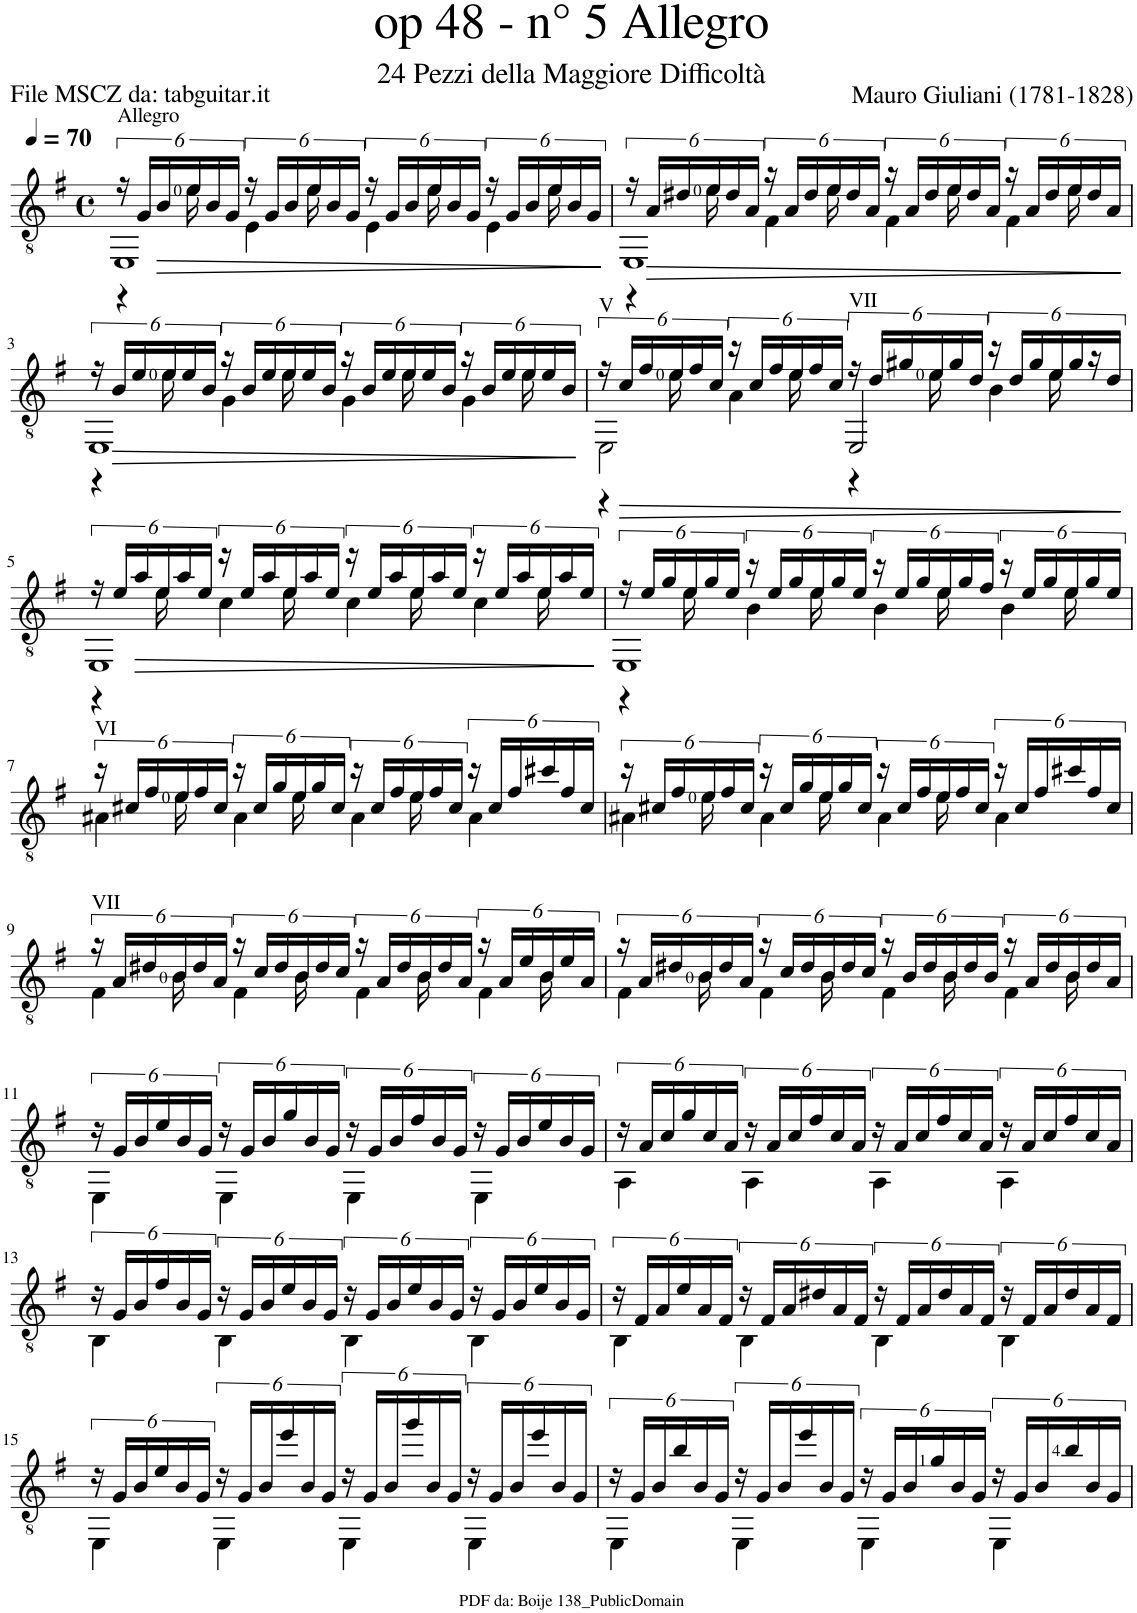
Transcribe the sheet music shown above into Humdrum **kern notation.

**kern	**dynam
*part1	*part1
*staff1	*staff1
*I"Guitar	*
*I'Guit.	*
*clefGv2	*
*k[f#]	*
*M4/4	*
*met(c)	*
*MM70	*
=1	=1
*^	*
*	*^	*
*	*	*^	*
!LO:TX:a:t=Allegro	!	!	!	!
24r	8ryy	1EE	4r	.
24G/LL	.	.	.	.
!	!	!	!	!LO:HP:b
24B/	.	.	.	>
24e/	16e\	.	.	.
24B/	.	.	.	.
.	8.ryy	.	.	.
24G/JJ	.	.	.	.
24r	.	.	4E\	.
24G/LL	.	.	.	.
24B/	.	.	.	.
24e/	16e\	.	.	.
24B/	.	.	.	.
.	8.ryy	.	.	.
24G/JJ	.	.	.	.
24r	.	.	4E\	.
24G/LL	.	.	.	.
24B/	.	.	.	.
24e/	16e\	.	.	.
24B/	.	.	.	.
.	8.ryy	.	.	.
24G/JJ	.	.	.	.
24r	.	.	4E\	.
24G/LL	.	.	.	.
24B/	.	.	.	.
24e/	16e\	.	.	.
24B/	.	.	.	.
.	16ryy	.	.	.
24G/JJ	.	.	.	.
*v	*v	*v	*v	*
.	]
=2	=2
*^	*
*	*^	*
*	*	*^	*
24r	8ryy	1EE	4r	.
!	!	!	!	!LO:HP:b
24A/LL	.	.	.	>
24d#X/	.	.	.	.
24e/	16e\	.	.	.
24d#/	.	.	.	.
.	8.ryy	.	.	.
24A/JJ	.	.	.	.
24r	.	.	4F#\	.
24A/LL	.	.	.	.
24d#/	.	.	.	.
24e/	16e\	.	.	.
24d#/	.	.	.	.
.	8.ryy	.	.	.
24A/JJ	.	.	.	.
24r	.	.	4F#\	.
24A/LL	.	.	.	.
24d#/	.	.	.	.
24e/	16e\	.	.	.
24d#/	.	.	.	.
.	8.ryy	.	.	.
24A/JJ	.	.	.	.
24r	.	.	4F#\	.
24A/LL	.	.	.	.
24d#/	.	.	.	.
24e/	16e\	.	.	.
24d#/	.	.	.	.
.	16ryy	.	.	.
24A/JJ	.	.	.	.
*v	*v	*v	*v	*
.	]
!!LO:LB:g=z
=3	=3
*^	*
*	*^	*
*	*	*^	*
24r	8ryy	1EE	4r	.
!	!	!	!	!LO:HP:b
24B/LL	.	.	.	>
24e/	.	.	.	.
24e/	16e\	.	.	.
24e/	.	.	.	.
.	8.ryy	.	.	.
24B/JJ	.	.	.	.
24r	.	.	4G\	.
24B/LL	.	.	.	.
24e/	.	.	.	.
24e/	16e\	.	.	.
24e/	.	.	.	.
.	8.ryy	.	.	.
24B/JJ	.	.	.	.
24r	.	.	4G\	.
24B/LL	.	.	.	.
24e/	.	.	.	.
24e/	16e\	.	.	.
24e/	.	.	.	.
.	8.ryy	.	.	.
24B/JJ	.	.	.	.
24r	.	.	4G\	.
24B/LL	.	.	.	.
24e/	.	.	.	.
24e/	16e\	.	.	.
24e/	.	.	.	.
.	16ryy	.	.	.
24B/JJ	.	.	.	.
*v	*v	*v	*v	*
.	]
=4	=4
*^	*
*	*^	*
*	*	*^	*
!LO:TX:a:t=V	!	!	!	!
24r	8ryy	2EE\	4r	.
!	!	!	!	!LO:HP:b
24c/LL	.	.	.	>
24f#/	.	.	.	.
24e/	16e\	.	.	.
24f#/	.	.	.	.
.	8.ryy	.	.	.
24c/JJ	.	.	.	.
24r	.	.	4A\	.
24c/LL	.	.	.	.
24f#/	.	.	.	.
24e/	16e\	.	.	.
24f#/	.	.	.	.
.	8.ryy	.	.	.
24c/JJ	.	.	.	.
!LO:TX:a:t=VII	!	!	!	!
24r	.	2EE/	4r	.
24d/LL	.	.	.	.
24g#X/	.	.	.	.
24e/	16e\	.	.	.
24g#/	.	.	.	.
.	8.ryy	.	.	.
24d/JJ	.	.	.	.
24r	.	.	4B\	.
24d/LL	.	.	.	.
24g#/	.	.	.	.
24e/	16e\	.	.	.
24g#/	.	.	.	.
.	16r	.	.	.
24d/JJ	.	.	.	.
*v	*v	*v	*v	*
.	]
!!LO:LB:g=z
=5	=5
*^	*
*	*^	*
*	*	*^	*
24r	8ryy	1EE	4r	.
24e/LL	.	.	.	.
!	!	!	!	!LO:HP:b
24a/	.	.	.	>
24e/	16e\	.	.	.
24a/	.	.	.	.
.	8.ryy	.	.	.
24e/JJ	.	.	.	.
24r	.	.	4c\	.
24e/LL	.	.	.	.
24a/	.	.	.	.
24e/	16e\	.	.	.
24a/	.	.	.	.
.	8.ryy	.	.	.
24e/JJ	.	.	.	.
24r	.	.	4c\	.
24e/LL	.	.	.	.
24a/	.	.	.	.
24e/	16e\	.	.	.
24a/	.	.	.	.
.	8.ryy	.	.	.
24e/JJ	.	.	.	.
24r	.	.	4c\	.
24e/LL	.	.	.	.
24a/	.	.	.	.
24e/	16e\	.	.	.
24a/	.	.	.	.
.	16ryy	.	.	.
24e/JJ	.	.	.	.
*v	*v	*v	*v	*
.	]
=6	=6
*^	*
*	*^	*
*	*	*^	*
24r	8ryy	1EE	4r	.
24e/LL	.	.	.	.
24g/	.	.	.	.
24e/	16e\	.	.	.
24g/	.	.	.	.
.	8.ryy	.	.	.
24e/JJ	.	.	.	.
24r	.	.	4B\	.
24e/LL	.	.	.	.
24g/	.	.	.	.
24e/	16e\	.	.	.
24g/	.	.	.	.
.	8.ryy	.	.	.
24e/JJ	.	.	.	.
24r	.	.	4B\	.
24e/LL	.	.	.	.
24g/	.	.	.	.
24e/	16e\	.	.	.
24g/	.	.	.	.
.	8.ryy	.	.	.
24f#/JJ	.	.	.	.
24r	.	.	4B\	.
24e/LL	.	.	.	.
24g/	.	.	.	.
24e/	16e\	.	.	.
24g/	.	.	.	.
.	16ryy	.	.	.
24e/JJ	.	.	.	.
*	*	*v	*v	*
!!LO:LB:g=z
=7	=7	=7	=7
!LO:TX:a:t=VI	!	!	!
24r	8ryy	4A#X\	.
24c#X/LL	.	.	.
24f#/	.	.	.
24e/	16e\	.	.
24f#/	.	.	.
.	8.ryy	.	.
24c#/JJ	.	.	.
24r	.	4A#\	.
24c#/LL	.	.	.
24g/	.	.	.
24e/	16e\	.	.
24g/	.	.	.
.	8.ryy	.	.
24c#/JJ	.	.	.
24r	.	4A#\	.
24c#/LL	.	.	.
24f#/	.	.	.
24e/	16e\	.	.
24f#/	.	.	.
.	4ryy	.	.
24c#/JJ	.	.	.
24r	.	4A#\	.
24c#/LL	.	.	.
24f#/	.	.	.
24cc#X/	.	.	.
24f#/	.	.	.
.	16ryy	.	.
24c#/JJ	.	.	.
=8	=8	=8	=8
24r	8ryy	4A#X\	.
24c#X/LL	.	.	.
24f#/	.	.	.
24e/	16e\	.	.
24f#/	.	.	.
.	8.ryy	.	.
24c#/JJ	.	.	.
24r	.	4A#\	.
24c#/LL	.	.	.
24g/	.	.	.
24e/	16e\	.	.
24g/	.	.	.
.	8.ryy	.	.
24c#/JJ	.	.	.
24r	.	4A#\	.
24c#/LL	.	.	.
24f#/	.	.	.
24e/	16e\	.	.
24f#/	.	.	.
.	4ryy	.	.
24c#/JJ	.	.	.
24r	.	4A#\	.
24c#/LL	.	.	.
24f#/	.	.	.
24cc#X/	.	.	.
24f#/	.	.	.
.	16ryy	.	.
24c#/JJ	.	.	.
!!LO:LB:g=z	!!	!!
=9	=9	=9	=9
!LO:TX:a:t=VII	!	!	!
24r	8ryy	4F#\	.
24A/LL	.	.	.
24d#X/	.	.	.
24B/	16B\	.	.
24d#/	.	.	.
.	8.ryy	.	.
24A/JJ	.	.	.
24r	.	4F#\	.
24c/LL	.	.	.
24d#/	.	.	.
24B/	16B\	.	.
24d#/	.	.	.
.	8.ryy	.	.
24c/JJ	.	.	.
24r	.	4F#\	.
24A/LL	.	.	.
24d#/	.	.	.
24B/	16B\	.	.
24d#/	.	.	.
.	8.ryy	.	.
24A/JJ	.	.	.
24r	.	4F#\	.
24A/LL	.	.	.
24e/	.	.	.
24B/	16B\	.	.
24e/	.	.	.
.	16ryy	.	.
24A/JJ	.	.	.
=10	=10	=10	=10
24r	8ryy	4F#\	.
24A/LL	.	.	.
24d#X/	.	.	.
24B/	16B\	.	.
24d#/	.	.	.
.	8.ryy	.	.
24A/JJ	.	.	.
24r	.	4F#\	.
24c/LL	.	.	.
24d#/	.	.	.
24B/	16B\	.	.
24d#/	.	.	.
.	8.ryy	.	.
24c/JJ	.	.	.
24r	.	4F#\	.
24B/LL	.	.	.
24d#/	.	.	.
24B/	16B\	.	.
24d#/	.	.	.
.	8.ryy	.	.
24B/JJ	.	.	.
24r	.	4F#\	.
24A/LL	.	.	.
24d#/	.	.	.
24B/	16B\	.	.
24d#/	.	.	.
.	16ryy	.	.
24A/JJ	.	.	.
*	*v	*v	*
!!LO:LB:g=z
=11	=11	=11
24r	4EE\	.
24G/LL	.	.
24B/	.	.
24e/	.	.
24B/	.	.
24G/JJ	.	.
24r	4EE\	.
24G/LL	.	.
24B/	.	.
24g/	.	.
24B/	.	.
24G/JJ	.	.
24r	4EE\	.
24G/LL	.	.
24B/	.	.
24f#/	.	.
24B/	.	.
24G/JJ	.	.
24r	4EE\	.
24G/LL	.	.
24B/	.	.
24e/	.	.
24B/	.	.
24G/JJ	.	.
=12	=12	=12
24r	4AA\	.
24A/LL	.	.
24c/	.	.
24g/	.	.
24c/	.	.
24A/JJ	.	.
24r	4AA\	.
24A/LL	.	.
24c/	.	.
24f#/	.	.
24c/	.	.
24A/JJ	.	.
24r	4AA\	.
24A/LL	.	.
24c/	.	.
24f#/	.	.
24c/	.	.
24A/JJ	.	.
24r	4AA\	.
24A/LL	.	.
24c/	.	.
24f#/	.	.
24c/	.	.
24A/JJ	.	.
!!LO:LB:g=z	!!
=13	=13	=13
24r	4BB\	.
24G/LL	.	.
24B/	.	.
24f#/	.	.
24B/	.	.
24G/JJ	.	.
24r	4BB\	.
24G/LL	.	.
24B/	.	.
24e/	.	.
24B/	.	.
24G/JJ	.	.
24r	4BB\	.
24G/LL	.	.
24B/	.	.
24e/	.	.
24B/	.	.
24G/JJ	.	.
24r	4BB\	.
24G/LL	.	.
24B/	.	.
24e/	.	.
24B/	.	.
24G/JJ	.	.
=14	=14	=14
24r	4BB\	.
24F#/LL	.	.
24A/	.	.
24e/	.	.
24A/	.	.
24F#/JJ	.	.
24r	4BB\	.
24F#/LL	.	.
24A/	.	.
24d#X/	.	.
24A/	.	.
24F#/JJ	.	.
24r	4BB\	.
24F#/LL	.	.
24A/	.	.
24d#/	.	.
24A/	.	.
24F#/JJ	.	.
24r	4BB\	.
24F#/LL	.	.
24A/	.	.
24d#/	.	.
24A/	.	.
24F#/JJ	.	.
!!LO:LB:g=z	!!
=15	=15	=15
24r	4EE\	.
24G/LL	.	.
24B/	.	.
24e/	.	.
24B/	.	.
24G/JJ	.	.
24r	4EE\	.
24G/LL	.	.
24B/	.	.
24ee/	.	.
24B/	.	.
24G/JJ	.	.
24r	4EE\	.
24G/LL	.	.
24B/	.	.
24gg/	.	.
24B/	.	.
24G/JJ	.	.
24r	4EE\	.
24G/LL	.	.
24B/	.	.
24ee/	.	.
24B/	.	.
24G/JJ	.	.
=16	=16	=16
24r	4EE\	.
24G/LL	.	.
24B/	.	.
24b/	.	.
24B/	.	.
24G/JJ	.	.
24r	4EE\	.
24G/LL	.	.
24B/	.	.
24ee/	.	.
24B/	.	.
24G/JJ	.	.
24r	4EE\	.
24G/LL	.	.
24B/	.	.
24g/	.	.
24B/	.	.
24G/JJ	.	.
24r	4EE\	.
24G/LL	.	.
24B/	.	.
24b/	.	.
24B/	.	.
24G/JJ	.	.
*v	*v	*
=	=
*-	*-
